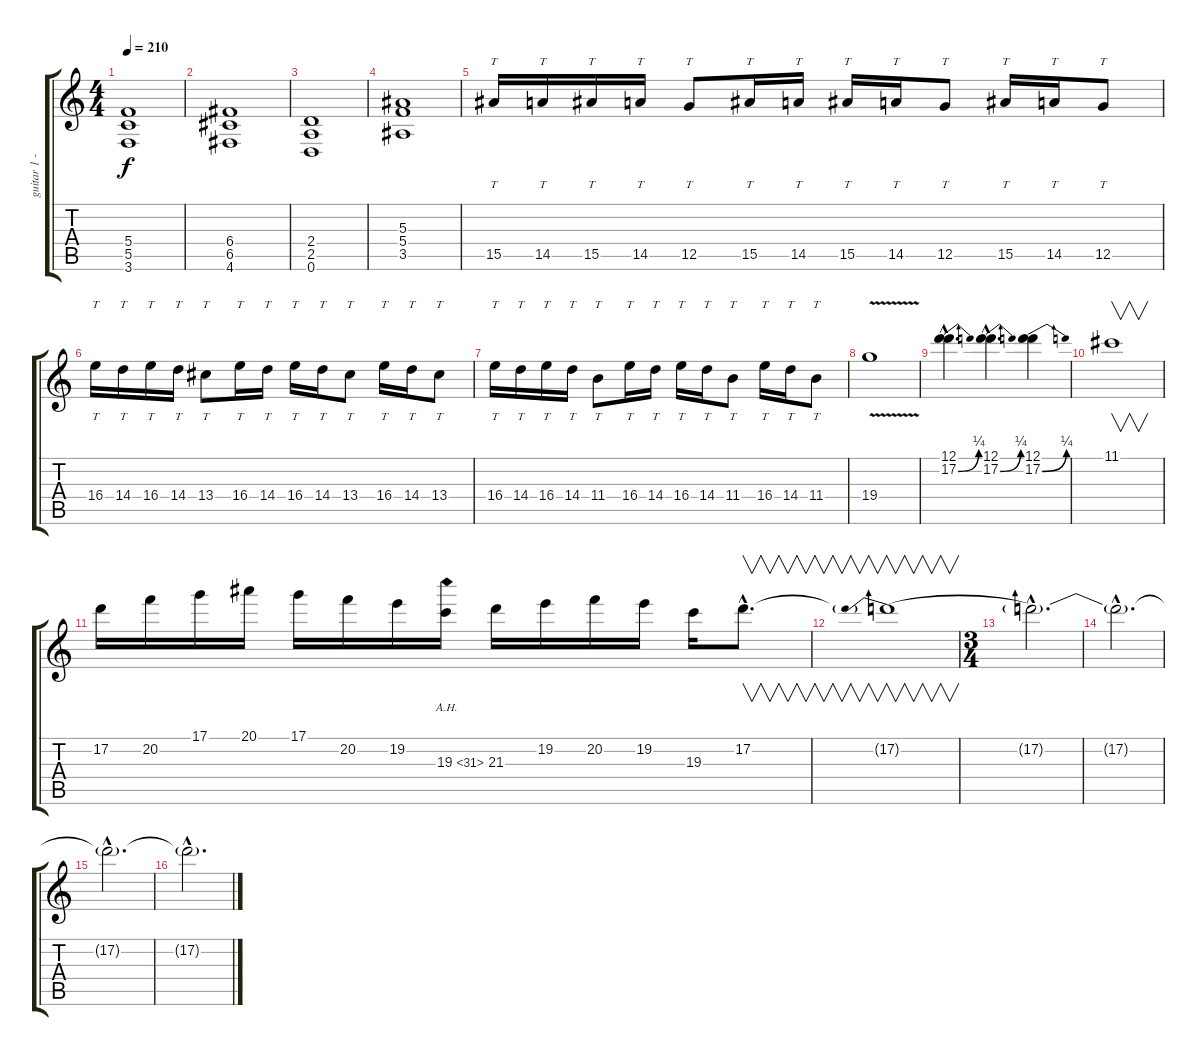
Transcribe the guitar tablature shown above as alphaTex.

\track ("guitar 1 - Pete" "guitar 1 -") {instrument distortionguitar}
\staff {score tabs}
\tuning (D4 A3 F3 C3 G2 D2) {hide}
\ts (4 4)
\tempo 210
\clef g2
\ks c
(5.4 5.5 3.6).1{dy f} |
(6.4 6.5 4.6).1 |
(2.4 2.5 0.6).1 |
(5.3 5.4 3.5).1 |
15.5.16{tt} 14.5.16{tt} 15.5.16{tt} 14.5.16{tt} 12.5.8{tt} 15.5.16{tt} 14.5.16{tt} 15.5.16{tt} 14.5.16{tt} 12.5.8{tt} 15.5.16{tt} 14.5.16{tt} 12.5.8{tt} |
16.4.16{tt} 14.4.16{tt} 16.4.16{tt} 14.4.16{tt} 13.4.8{tt} 16.4.16{tt} 14.4.16{tt} 16.4.16{tt} 14.4.16{tt} 13.4.8{tt} 16.4.16{tt} 14.4.16{tt} 13.4.8{tt} |
16.4.16{tt} 14.4.16{tt} 16.4.16{tt} 14.4.16{tt} 11.4.8{tt} 16.4.16{tt} 14.4.16{tt} 16.4.16{tt} 14.4.16{tt} 11.4.8{tt} 16.4.16{tt} 14.4.16{tt} 11.4.8{tt} |
19.4{v}.1 |
(12.1{hac} 17.2{be (bend 0 0 60 1) hac}).4{d} (12.1{hac} 17.2{be (bend 0 0 60 1) hac}).4{d} (12.1 17.2{be (bend 0 0 60 1)}).4 |
11.1.1{v} |
17.2.16 20.2.16 17.1.16 20.1.16 17.1.16 20.2.16 19.2.16 19.3{ah 12}.16 21.3.16 19.2.16 20.2.16 19.2.16 19.3.16 17.2{hac}.8{v d} |
17.2{be (prebend 0 1 60 1) t}.1{v} |
\ts (3 4)
17.2{hac t}.2{d} |
17.2{hac t}.2{d} |
17.2{hac t}.2{d} |
17.2{hac t}.2{d}
